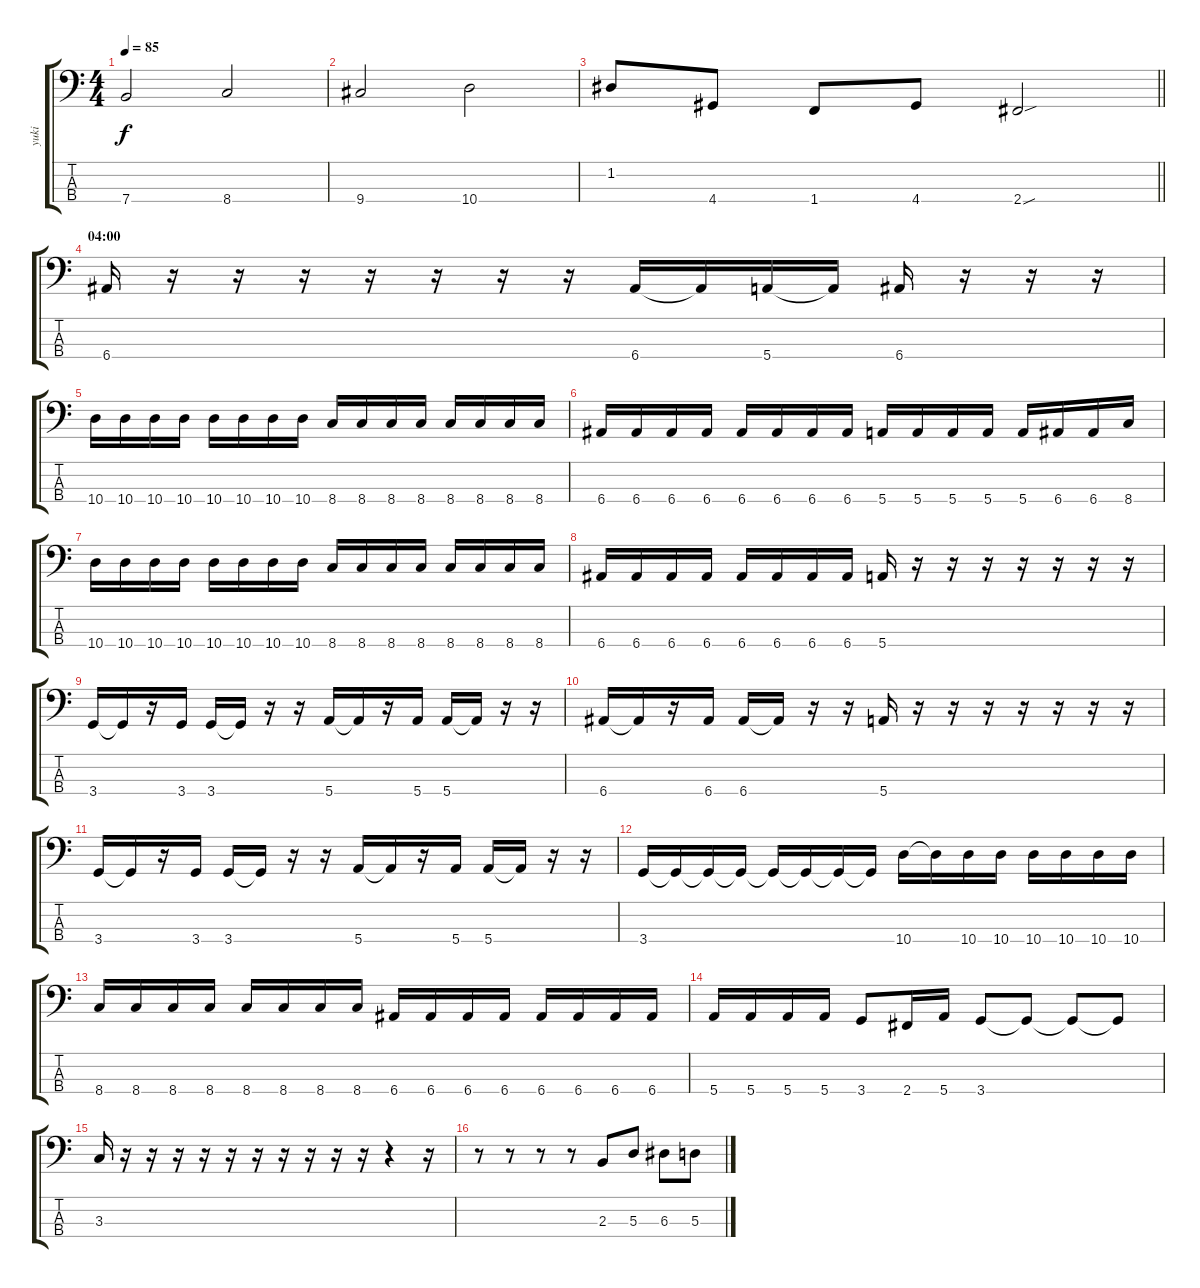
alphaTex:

\track ("yuki" "yuki") {instrument electricbasspick}
\staff {score tabs}
\tuning (G2 D2 A1 E1) {hide}
\ts (4 4)
\tempo 85
\clef f4
\ks c
7.4.2{dy f} 8.4.2 |
9.4.2 10.4.2 |
\barLineRight lightlight
1.2.8 4.4.8 1.4.8 4.4.8 2.4{sou}.2 |
\section ("" "04:00")
6.4.16 r.16 r.16 r.16 r.16 r.16 r.16 r.16 6.4.16 6.4{t}.16 5.4.16 5.4{t}.16 6.4.16 r.16 r.16 r.16 |
10.4.16 10.4.16 10.4.16 10.4.16 10.4.16 10.4.16 10.4.16 10.4.16 8.4.16 8.4.16 8.4.16 8.4.16 8.4.16 8.4.16 8.4.16 8.4.16 |
6.4.16 6.4.16 6.4.16 6.4.16 6.4.16 6.4.16 6.4.16 6.4.16 5.4.16 5.4.16 5.4.16 5.4.16 5.4.16 6.4.16 6.4.16 8.4.16 |
10.4.16 10.4.16 10.4.16 10.4.16 10.4.16 10.4.16 10.4.16 10.4.16 8.4.16 8.4.16 8.4.16 8.4.16 8.4.16 8.4.16 8.4.16 8.4.16 |
6.4.16 6.4.16 6.4.16 6.4.16 6.4.16 6.4.16 6.4.16 6.4.16 5.4.16 r.16 r.16 r.16 r.16 r.16 r.16 r.16 |
3.4.16 3.4{t}.16 r.16 3.4.16 3.4.16 3.4{t}.16 r.16 r.16 5.4.16 5.4{t}.16 r.16 5.4.16 5.4.16 5.4{t}.16 r.16 r.16 |
6.4.16 6.4{t}.16 r.16 6.4.16 6.4.16 6.4{t}.16 r.16 r.16 5.4.16 r.16 r.16 r.16 r.16 r.16 r.16 r.16 |
3.4.16 3.4{t}.16 r.16 3.4.16 3.4.16 3.4{t}.16 r.16 r.16 5.4.16 5.4{t}.16 r.16 5.4.16 5.4.16 5.4{t}.16 r.16 r.16 |
3.4.16 3.4{t}.16 3.4{t}.16 3.4{t}.16 3.4{t}.16 3.4{t}.16 3.4{t}.16 3.4{t}.16 10.4.16 10.4{t}.16 10.4.16 10.4.16 10.4.16 10.4.16 10.4.16 10.4.16 |
8.4.16 8.4.16 8.4.16 8.4.16 8.4.16 8.4.16 8.4.16 8.4.16 6.4.16 6.4.16 6.4.16 6.4.16 6.4.16 6.4.16 6.4.16 6.4.16 |
5.4.16 5.4.16 5.4.16 5.4.16 3.4.8 2.4.16 5.4.16 3.4.8 3.4{t}.8 3.4{t}.8 3.4{t}.8 |
3.3.16 r.16 r.16 r.16 r.16 r.16 r.16 r.16 r.16 r.16 r.16 r.4 r.16 |
r.8 r.8 r.8 r.8 2.3.8 5.3.8 6.3.8 5.3.8
